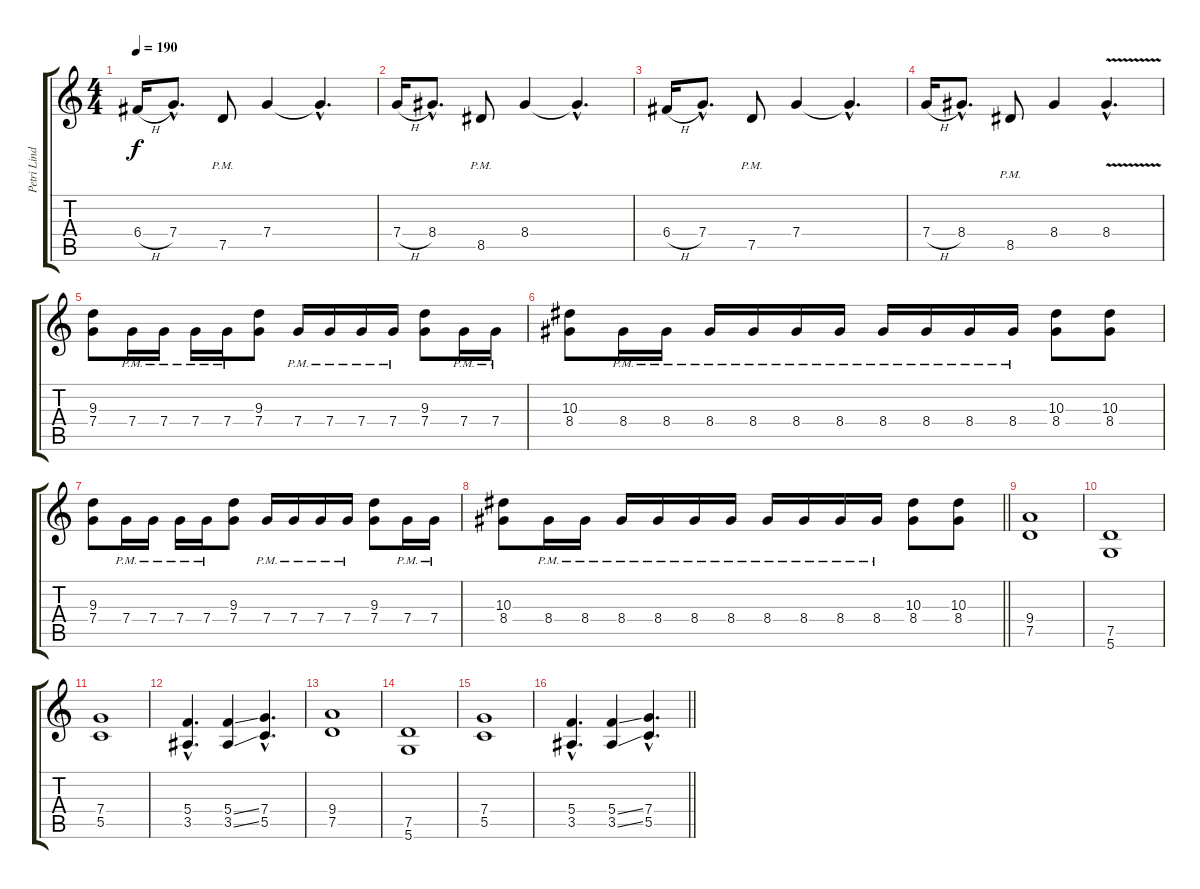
\track ("Petri Lindroos" "Petri Lind") {instrument distortionguitar}
\staff {score tabs}
\tuning (D4 A3 F3 C3 G2 D2) {hide}
\ts (4 4)
\tempo 190
\clef g2
\ks c
6.4{h}.16{dy f} 7.4{hac}.8{d} 7.5{pm}.8 7.4.4 7.4{hac t}.4{d} |
7.4{h}.16 8.4{hac}.8{d} 8.5{pm}.8 8.4.4 8.4{hac t}.4{d} |
6.4{h}.16 7.4{hac}.8{d} 7.5{pm}.8 7.4.4 7.4{hac t}.4{d} |
7.4{h}.16 8.4{hac}.8{d} 8.5{pm}.8 8.4.4 8.4{v hac}.4{d} |
(9.3 7.4).8 7.4{pm}.16 7.4{pm}.16 7.4{pm}.16 7.4{pm}.16 (9.3 7.4).8 7.4{pm}.16 7.4{pm}.16 7.4{pm}.16 7.4{pm}.16 (9.3 7.4).8 7.4{pm}.16 7.4{pm}.16 |
(10.3 8.4).8 8.4{pm}.16 8.4{pm}.16 8.4{pm}.16 8.4{pm}.16 8.4{pm}.16 8.4{pm}.16 8.4{pm}.16 8.4{pm}.16 8.4{pm}.16 8.4{pm}.16 (10.3 8.4).8 (10.3 8.4).8 |
(9.3 7.4).8 7.4{pm}.16 7.4{pm}.16 7.4{pm}.16 7.4{pm}.16 (9.3 7.4).8 7.4{pm}.16 7.4{pm}.16 7.4{pm}.16 7.4{pm}.16 (9.3 7.4).8 7.4{pm}.16 7.4{pm}.16 |
\barLineRight lightlight
(10.3 8.4).8 8.4{pm}.16 8.4{pm}.16 8.4{pm}.16 8.4{pm}.16 8.4{pm}.16 8.4{pm}.16 8.4{pm}.16 8.4{pm}.16 8.4{pm}.16 8.4{pm}.16 (10.3 8.4).8 (10.3 8.4).8 |
(9.4 7.5).1 |
(7.5 5.6).1 |
(7.4 5.5).1 |
(5.4{hac} 3.5{hac}).4{d} (5.4{ss} 3.5{ss}).4 (7.4{hac} 5.5{hac}).4{d} |
(9.4 7.5).1 |
(7.5 5.6).1 |
(7.4 5.5).1 |
\barLineRight lightlight
(5.4{hac} 3.5{hac}).4{d} (5.4{ss} 3.5{ss}).4 (7.4{hac} 5.5{hac}).4{d}
